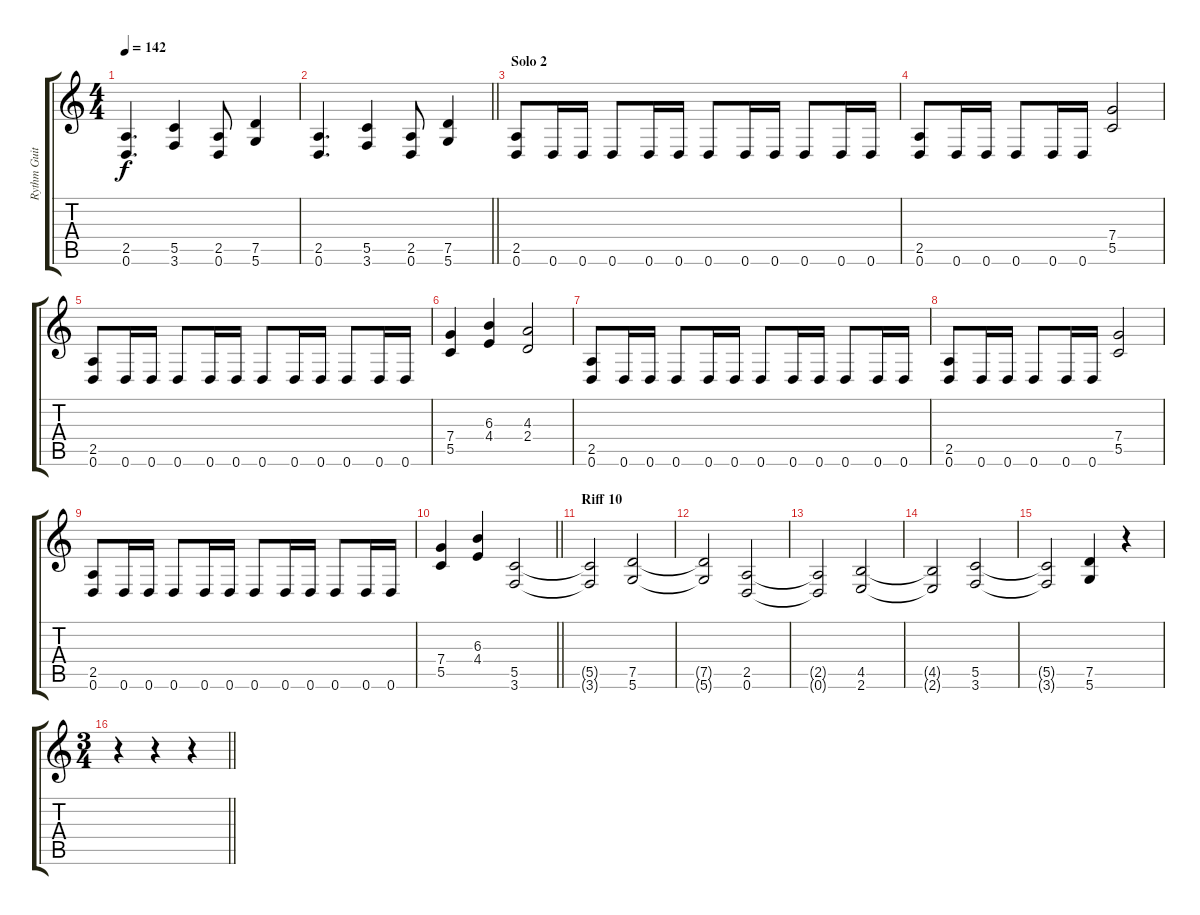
\track ("Rythm Guitar" "Rythm Guit") {instrument distortionguitar}
\staff {score tabs}
\tuning (D4 A3 F3 C3 G2 D2) {hide}
\ts (4 4)
\tempo 142
\clef g2
\ks c
(2.5 0.6).4{d dy f} (5.5 3.6).4 (2.5 0.6).8 (7.5 5.6).4 |
\barLineRight lightlight
(2.5 0.6).4{d} (5.5 3.6).4 (2.5 0.6).8 (7.5 5.6).4 |
\section ("" "Solo 2")
(2.5 0.6).8 0.6.16 0.6.16 0.6.8 0.6.16 0.6.16 0.6.8 0.6.16 0.6.16 0.6.8 0.6.16 0.6.16 |
(2.5 0.6).8 0.6.16 0.6.16 0.6.8 0.6.16 0.6.16 (7.4 5.5).2 |
(2.5 0.6).8 0.6.16 0.6.16 0.6.8 0.6.16 0.6.16 0.6.8 0.6.16 0.6.16 0.6.8 0.6.16 0.6.16 |
(7.4 5.5).4 (6.3 4.4).4 (4.3 2.4).2 |
(2.5 0.6).8 0.6.16 0.6.16 0.6.8 0.6.16 0.6.16 0.6.8 0.6.16 0.6.16 0.6.8 0.6.16 0.6.16 |
(2.5 0.6).8 0.6.16 0.6.16 0.6.8 0.6.16 0.6.16 (7.4 5.5).2 |
(2.5 0.6).8 0.6.16 0.6.16 0.6.8 0.6.16 0.6.16 0.6.8 0.6.16 0.6.16 0.6.8 0.6.16 0.6.16 |
\barLineRight lightlight
(7.4 5.5).4 (6.3 4.4).4 (5.5 3.6).2 |
\section ("" "Riff 10")
(5.5{t} 3.6{t}).2 (7.5 5.6).2 |
(7.5{t} 5.6{t}).2 (2.5 0.6).2 |
(2.5{t} 0.6{t}).2 (4.5 2.6).2 |
(4.5{t} 2.6{t}).2 (5.5 3.6).2 |
(5.5{t} 3.6{t}).2 (7.5 5.6).4 r.4 |
\ts (3 4)
\barLineRight lightlight
r.4 r.4 r.4
